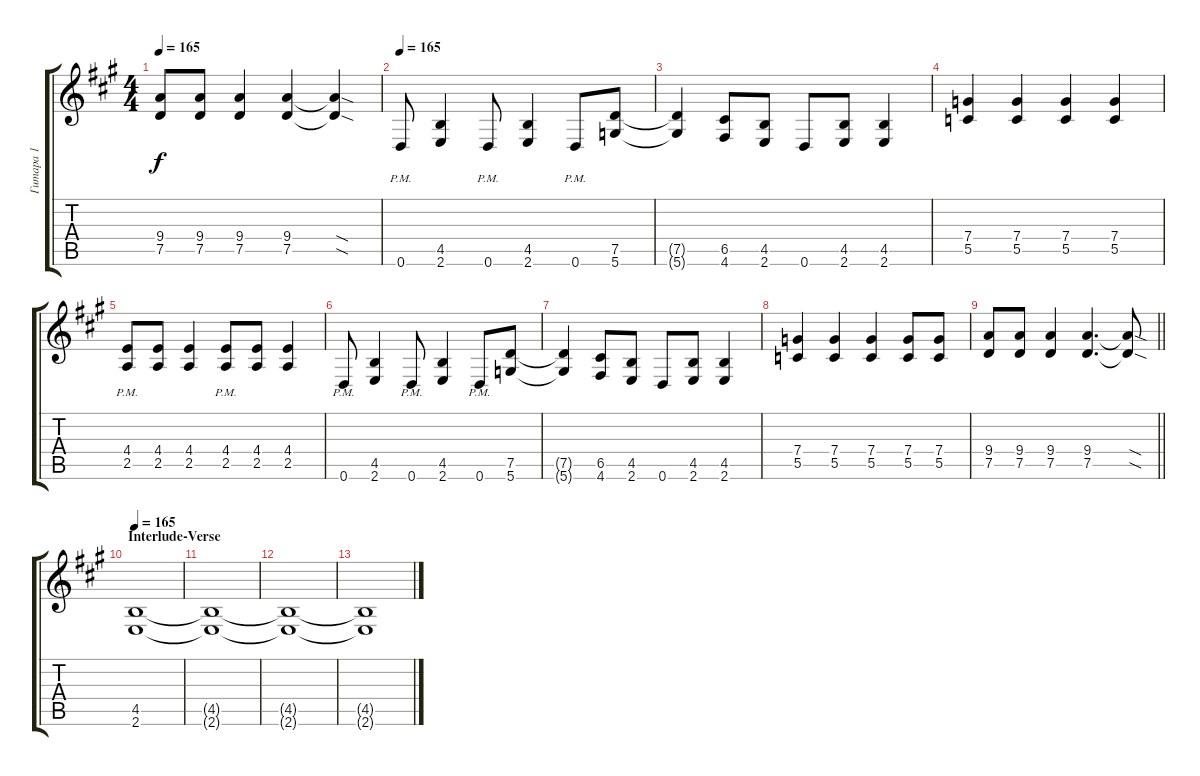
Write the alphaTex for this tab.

\track ("Гитара 1" "Гитара 1") {instrument distortionguitar}
\staff {score tabs}
\tuning (D4 A3 F3 C3 G2 D2) {hide}
\ts (4 4)
\tempo 165
\clef g2
\ks f#minor
(9.4 7.5).8{dy f} (9.4 7.5).8 (9.4 7.5).4 (9.4 7.5).4 (9.4{sod t} 7.5{sod t}).4 |
\tempo 165
0.6{pm}.8 (4.5 2.6).4 0.6{pm}.8 (4.5 2.6).4 0.6{pm}.8 (7.5 5.6).8 |
(7.5{t} 5.6{t}).4 (6.5 4.6).8 (4.5 2.6).8 0.6.8 (4.5 2.6).8 (4.5 2.6).4 |
(7.4 5.5).4 (7.4 5.5).4 (7.4 5.5).4 (7.4 5.5).4 |
(4.4{pm} 2.5{pm}).8 (4.4 2.5).8 (4.4 2.5).4 (4.4{pm} 2.5{pm}).8 (4.4 2.5).8 (4.4 2.5).4 |
0.6{pm}.8 (4.5 2.6).4 0.6{pm}.8 (4.5 2.6).4 0.6{pm}.8 (7.5 5.6).8 |
(7.5{t} 5.6{t}).4 (6.5 4.6).8 (4.5 2.6).8 0.6.8 (4.5 2.6).8 (4.5 2.6).4 |
(7.4 5.5).4 (7.4 5.5).4 (7.4 5.5).4 (7.4 5.5).8 (7.4 5.5).8 |
\barLineRight lightlight
(9.4 7.5).8 (9.4 7.5).8 (9.4 7.5).4 (9.4 7.5).4{d} (9.4{sod t} 7.5{sod t}).8 |
\section ("" "Interlude-Verse")
\tempo 165
(4.5 2.6).1 |
(4.5{t} 2.6{t}).1{volume 0} |
(4.5{t} 2.6{t}).1 |
(4.5{t} 2.6{t}).1
